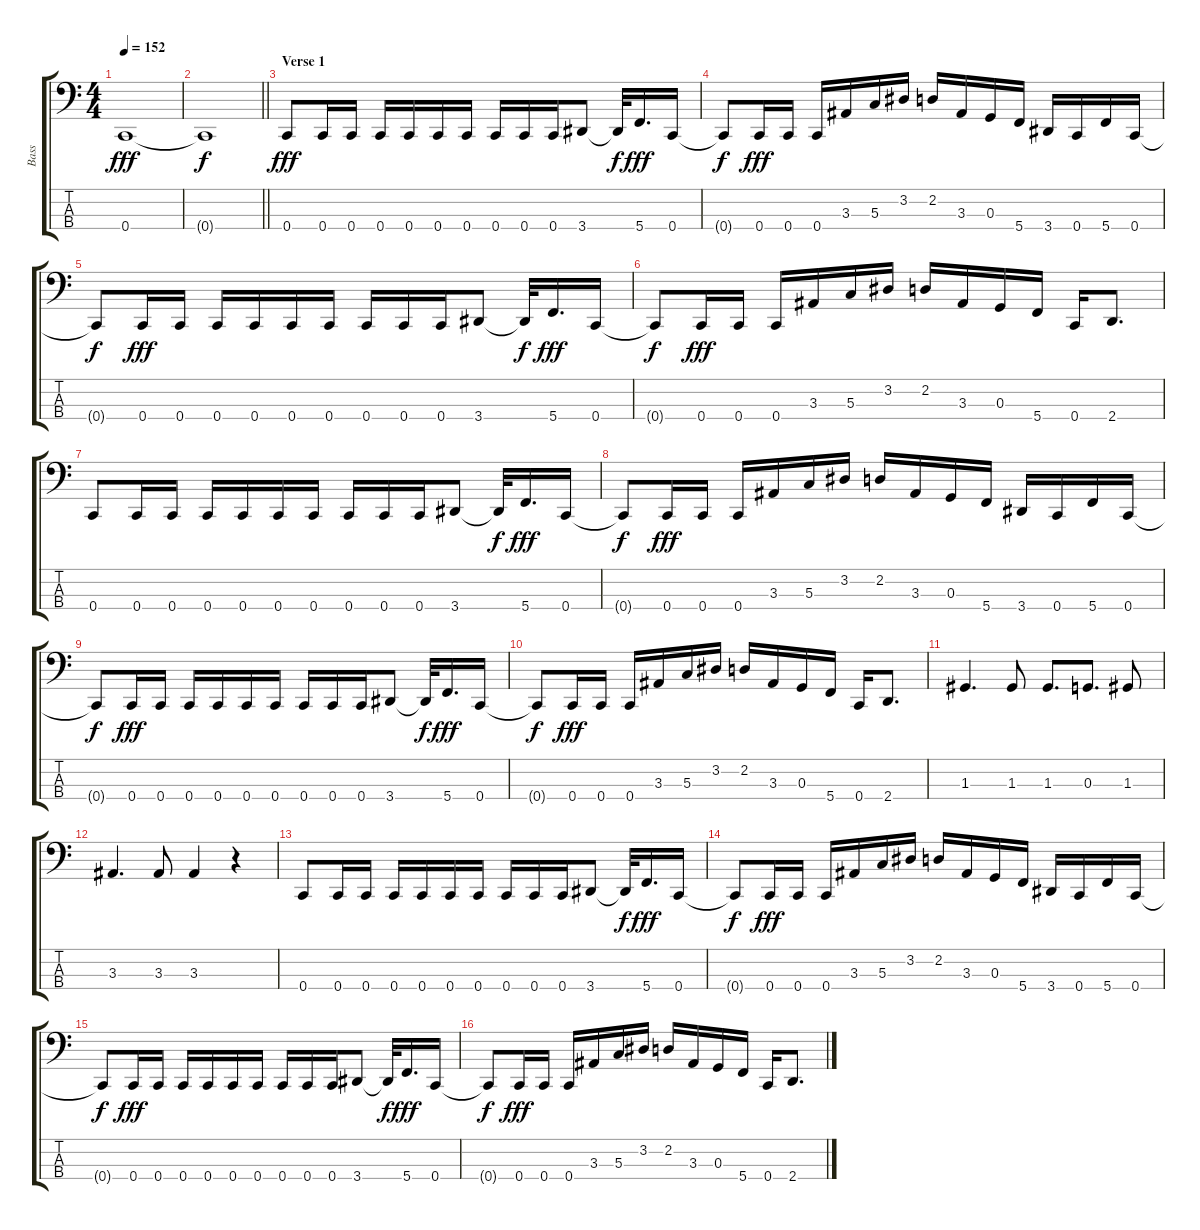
\track ("Bass" "Bass") {instrument electricbassfinger}
\staff {score tabs}
\tuning (F2 C2 G1 C1) {hide}
\ts (4 4)
\tempo 152
\clef f4
\ks c
0.4.1{dy fff} |
\barLineRight lightlight
0.4{t}.1{dy f} |
\section ("" "Verse 1")
0.4.8{dy fff} 0.4.16 0.4.16 0.4.16 0.4.16 0.4.16 0.4.16 0.4.16 0.4.16 0.4.16 3.4.8 3.4{t}.32{dy f} 5.4.16{d dy fff} 0.4.16 |
0.4{t}.8{dy f} 0.4.16{dy fff} 0.4.16 0.4.16 3.3.16 5.3.16 3.2.16 2.2.16 3.3.16 0.3.16 5.4.16 3.4.16 0.4.16 5.4.16 0.4.16 |
0.4{t}.8{dy f} 0.4.16{dy fff} 0.4.16 0.4.16 0.4.16 0.4.16 0.4.16 0.4.16 0.4.16 0.4.16 3.4.8 3.4{t}.32{dy f} 5.4.16{d dy fff} 0.4.16 |
0.4{t}.8{dy f} 0.4.16{dy fff} 0.4.16 0.4.16 3.3.16 5.3.16 3.2.16 2.2.16 3.3.16 0.3.16 5.4.16 0.4.16 2.4.8{d} |
0.4.8 0.4.16 0.4.16 0.4.16 0.4.16 0.4.16 0.4.16 0.4.16 0.4.16 0.4.16 3.4.8 3.4{t}.32{dy f} 5.4.16{d dy fff} 0.4.16 |
0.4{t}.8{dy f} 0.4.16{dy fff} 0.4.16 0.4.16 3.3.16 5.3.16 3.2.16 2.2.16 3.3.16 0.3.16 5.4.16 3.4.16 0.4.16 5.4.16 0.4.16 |
0.4{t}.8{dy f} 0.4.16{dy fff} 0.4.16 0.4.16 0.4.16 0.4.16 0.4.16 0.4.16 0.4.16 0.4.16 3.4.8 3.4{t}.32{dy f} 5.4.16{d dy fff} 0.4.16 |
0.4{t}.8{dy f} 0.4.16{dy fff} 0.4.16 0.4.16 3.3.16 5.3.16 3.2.16 2.2.16 3.3.16 0.3.16 5.4.16 0.4.16 2.4.8{d} |
1.3.4{d} 1.3.8 1.3.8{d} 0.3.8{d} 1.3.8 |
3.3.4{d} 3.3.8 3.3.4 r.4 |
0.4.8 0.4.16 0.4.16 0.4.16 0.4.16 0.4.16 0.4.16 0.4.16 0.4.16 0.4.16 3.4.8 3.4{t}.32{dy f} 5.4.16{d dy fff} 0.4.16 |
0.4{t}.8{dy f} 0.4.16{dy fff} 0.4.16 0.4.16 3.3.16 5.3.16 3.2.16 2.2.16 3.3.16 0.3.16 5.4.16 3.4.16 0.4.16 5.4.16 0.4.16 |
0.4{t}.8{dy f} 0.4.16{dy fff} 0.4.16 0.4.16 0.4.16 0.4.16 0.4.16 0.4.16 0.4.16 0.4.16 3.4.8 3.4{t}.32{dy f} 5.4.16{d dy fff} 0.4.16 |
0.4{t}.8{dy f} 0.4.16{dy fff} 0.4.16 0.4.16 3.3.16 5.3.16 3.2.16 2.2.16 3.3.16 0.3.16 5.4.16 0.4.16 2.4.8{d}
